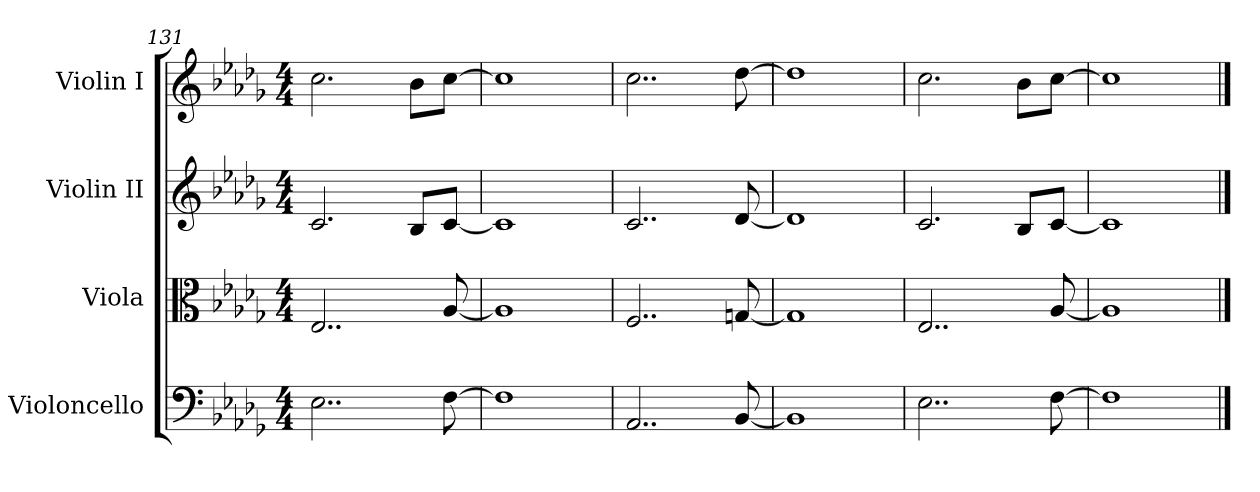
**kern	**kern	**kern	**kern
*part4	*part3	*part2	*part1
*staff4	*staff3	*staff2	*staff1
*I"Violoncello	*I"Viola	*I"Violin II	*I"Violin I
*I'Vc	*I'Vla	*I'Vln	*I'Vln
*clefF4	*clefC3	*clefG2	*clefG2
*k[b-e-a-d-g-]	*k[b-e-a-d-g-]	*k[b-e-a-d-g-]	*k[b-e-a-d-g-]
*M4/4	*M4/4	*M4/4	*M4/4
=131	=131	=131	=131
2..E-\	2..E-/	2.c/	2.cc\
.	.	8B-/L	8b-\L
[8F\	[8A-/	[8c/J	[8cc\J
=132	=132	=132	=132
1F]	1A-]	1c]	1cc]
=133	=133	=133	=133
2..AA-/	2..F/	2..c/	2..cc\
[8BB-/	[8Gn/	[8d-/	[8dd-\
=134	=134	=134	=134
1BB-]	1G]	1d-]	1dd-]
!!LO:LB:g=z
=135	=135	=135	=135
2..E-\	2..E-/	2.c/	2.cc\
.	.	8B-/L	8b-\L
[8F\	[8A-/	[8c/J	[8cc\J
=136	=136	=136	=136
1F]	1A-]	1c]	1cc]
==	==	==	==
*-	*-	*-	*-
